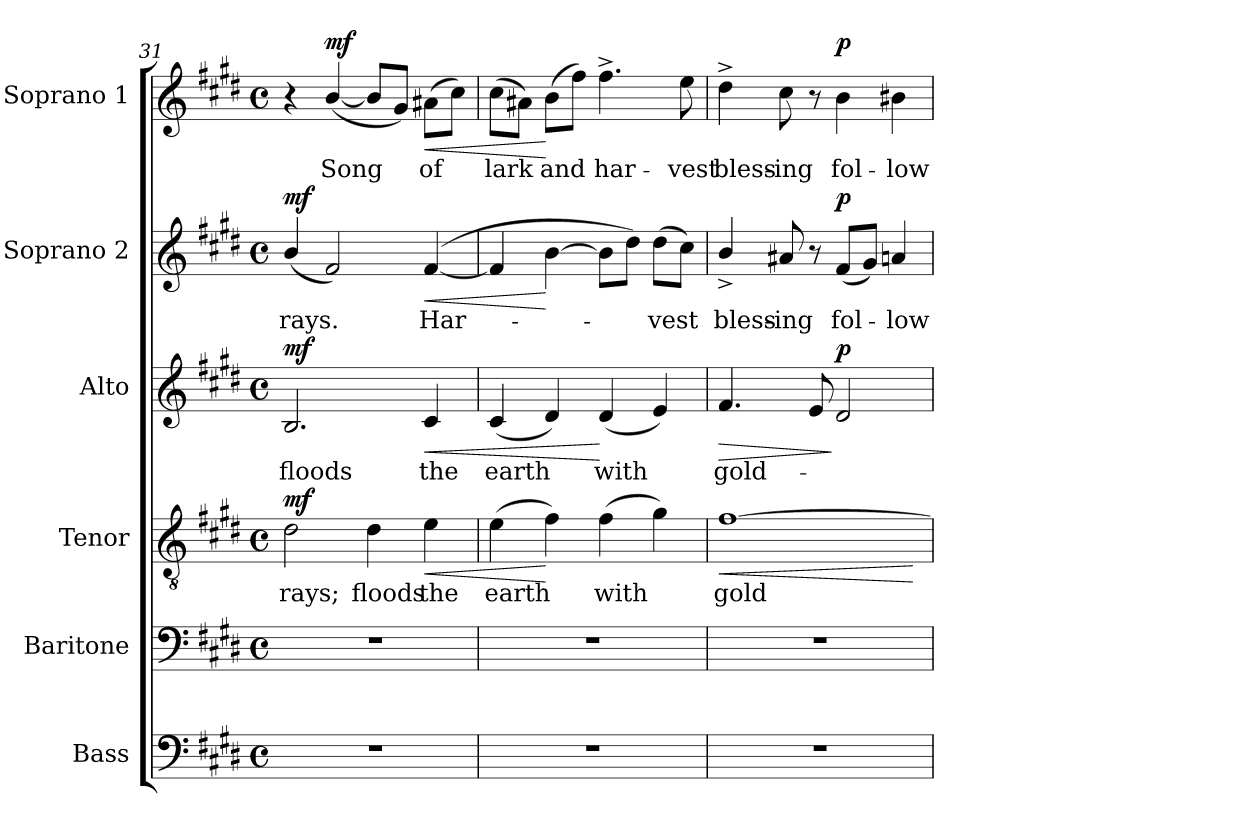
**kern	**kern	**kern	**text	**dynam	**kern	**text	**dynam	**kern	**text	**dynam	**kern	**text	**dynam
*part6	*part5	*part4	*part4	*part4	*part3	*part3	*part3	*part2	*part2	*part2	*part1	*part1	*part1
*staff6	*staff5	*staff4	*staff4	*staff4	*staff3	*staff3	*staff3	*staff2	*staff2	*staff2	*staff1	*staff1	*staff1
*I"Bass	*I"Baritone	*I"Tenor	*	*	*I"Alto	*	*	*I"Soprano 2	*	*	*I"Soprano 1	*	*
*I'B.	*I'Bar.	*I'T.	*	*	*I'A.	*	*	*I'S2.	*	*	*I'S1.	*	*
*clefF4	*clefF4	*clefGv2	*	*	*clefG2	*	*	*clefG2	*	*	*clefG2	*	*
*	*	*ITrd7c12	*	*	*	*	*	*	*	*	*	*	*
*k[f#c#g#d#]	*k[f#c#g#d#]	*k[f#c#g#d#]	*	*	*k[f#c#g#d#]	*	*	*k[f#c#g#d#]	*	*	*k[f#c#g#d#]	*	*
*E:	*E:	*E:	*	*	*E:	*	*	*E:	*	*	*E:	*	*
*M4/4	*M4/4	*M4/4	*	*	*M4/4	*	*	*M4/4	*	*	*M4/4	*	*
*met(c)	*met(c)	*met(c)	*	*	*met(c)	*	*	*met(c)	*	*	*met(c)	*	*
=31	=31	=31	=31	=31	=31	=31	=31	=31	=31	=31	=31	=31	=31
!	!	!	!LO:LY:b:color=#000000	!	!	!	!	!	!	!	!	!	!
!	!	!	!	!	!	!LO:LY:b:color=#000000	!	!	!	!	!	!	!
!	!	!	!	!	!	!	!	!	!LO:LY:b:color=#000000	!	!	!	!
1r	1r	2D#i\	rays;	mf	2.Bi/	floods	mf	(4bi/	rays.	mf	4r	.	.
!	!	!	!	!	!	!	!	!	!	!	!	!LO:LY:b:color=#000000	!
.	.	.	.	.	.	.	.	2f#i/)	.	.	([4bi/	Song	mf
!	!	!	!LO:LY:b:color=#000000	!	!	!	!	!	!	!	!	!	!
.	.	4D#i\	floods	.	.	.	.	.	.	.	8bi/L]	.	.
.	.	.	.	.	.	.	.	.	.	.	8g#i/J)	.	.
!	!	!	!LO:LY:b:color=#000000	!LO:HP:b	!	!	!	!	!	!	!	!	!
!	!	!	!	!	!	!LO:LY:b:color=#000000	!LO:HP:b	!	!	!	!	!	!
!	!	!	!	!	!	!	!	!	!LO:LY:b:color=#000000	!LO:HP:b	!	!	!
!	!	!	!	!	!	!	!	!	!	!	!	!LO:LY:b:color=#000000	!LO:HP:b
.	.	4Ei\	the	<	4c#i/	the	<	([4f#i/	Har-	<	(8a#Xi\L	of	<
.	.	.	.	.	.	.	.	.	.	.	8cc#i\J)	.	.
=32	=32	=32	=32	=32	=32	=32	=32	=32	=32	=32	=32	=32	=32
!	!	!	!LO:LY:b:color=#000000	!	!	!	!	!	!	!	!	!	!
!	!	!	!	!	!	!LO:LY:b:color=#000000	!	!	!	!	!	!	!
!	!	!	!	!	!	!	!	!	!	!	!	!LO:LY:b:color=#000000	!
1r	1r	(4Ei\	earth	.	(4c#i/	earth	.	4f#i/]	.	.	(8cc#i\L	lark	.
.	.	.	.	.	.	.	.	.	.	.	8a#Xi\J)	.	.
!	!	!	!	!	!	!	!	!	!	!	!	!LO:LY:b:color=#000000	!
.	.	4F#i\)	.	[	4d#i/)	.	.	[4bi\	.	[	(8bi\L	and	[
.	.	.	.	.	.	.	.	.	.	.	8ff#i\J)	.	.
!	!	!	!LO:LY:b:color=#000000	!	!	!	!	!	!	!	!	!	!
!	!	!	!	!	!	!LO:LY:b:color=#000000	!	!	!	!	!	!	!
!	!	!	!	!	!	!	!	!	!	!	!	!LO:LY:b:color=#000000	!
.	.	(4F#i\	with	.	(4d#i/	with	[	8bi\L]	.	.	4.ff#^i\	har-	.
.	.	.	.	.	.	.	.	8dd#i\J)	.	.	.	.	.
!	!	!	!	!	!	!	!	!	!LO:LY:b:color=#000000	!	!	!	!
.	.	4G#i\)	.	.	4ei/)	.	.	(8dd#i\L	-vest	.	.	.	.
!	!	!	!	!	!	!	!	!	!	!	!	!LO:LY:b:color=#000000	!
.	.	.	.	.	.	.	.	8cc#i\J)	.	.	8eei\	-vest	.
!!LO:LB:g=z
=33	=33	=33	=33	=33	=33	=33	=33	=33	=33	=33	=33	=33	=33
!	!	!	!LO:LY:b:color=#000000	!LO:HP:b	!	!	!	!	!	!	!	!	!
!	!	!	!	!	!	!LO:LY:b:color=#000000	!LO:HP:b	!	!	!	!	!	!
!	!	!	!	!	!	!	!	!	!LO:LY:b:color=#000000	!	!	!	!
!	!	!	!	!	!	!	!	!	!	!	!	!LO:LY:b:color=#000000	!
1r	1r	[1F#i	gold-	<	4.f#i/	gold-	>	4b^i/	bless-	.	4dd#^i\	bless-	.
!	!	!	!	!	!	!	!	!	!LO:LY:b:color=#000000	!	!	!	!
!	!	!	!	!	!	!	!	!	!	!	!	!LO:LY:b:color=#000000	!
.	.	.	.	.	.	.	.	8a#Xi/	-ing	.	8cc#i\	-ing	.
.	.	.	.	.	8ei/	.	.	8r	.	.	8r	.	.
!	!	!	!	!	!	!	!	!	!LO:LY:b:color=#000000	!	!	!	!
!	!	!	!	!	!	!	!	!	!	!	!	!LO:LY:b:color=#000000	!
.	.	.	.	.	2d#i/	.	] p	(8f#i/L	fol-	p	4bi\	fol-	p
.	.	.	.	.	.	.	.	8g#i/J)	.	.	.	.	.
!	!	!	!	!	!	!	!	!	!LO:LY:b:color=#000000	!	!	!	!
!	!	!	!	!	!	!	!	!	!	!	!	!LO:LY:b:color=#000000	!
.	.	.	.	.	.	.	.	4ani/	-low	.	4b#Xi\	-low	.
.	.	.	.	[	.	.	.	.	.	.	.	.	.
=	=	=	=	=	=	=	=	=	=	=	=	=	=
*-	*-	*-	*-	*-	*-	*-	*-	*-	*-	*-	*-	*-	*-
